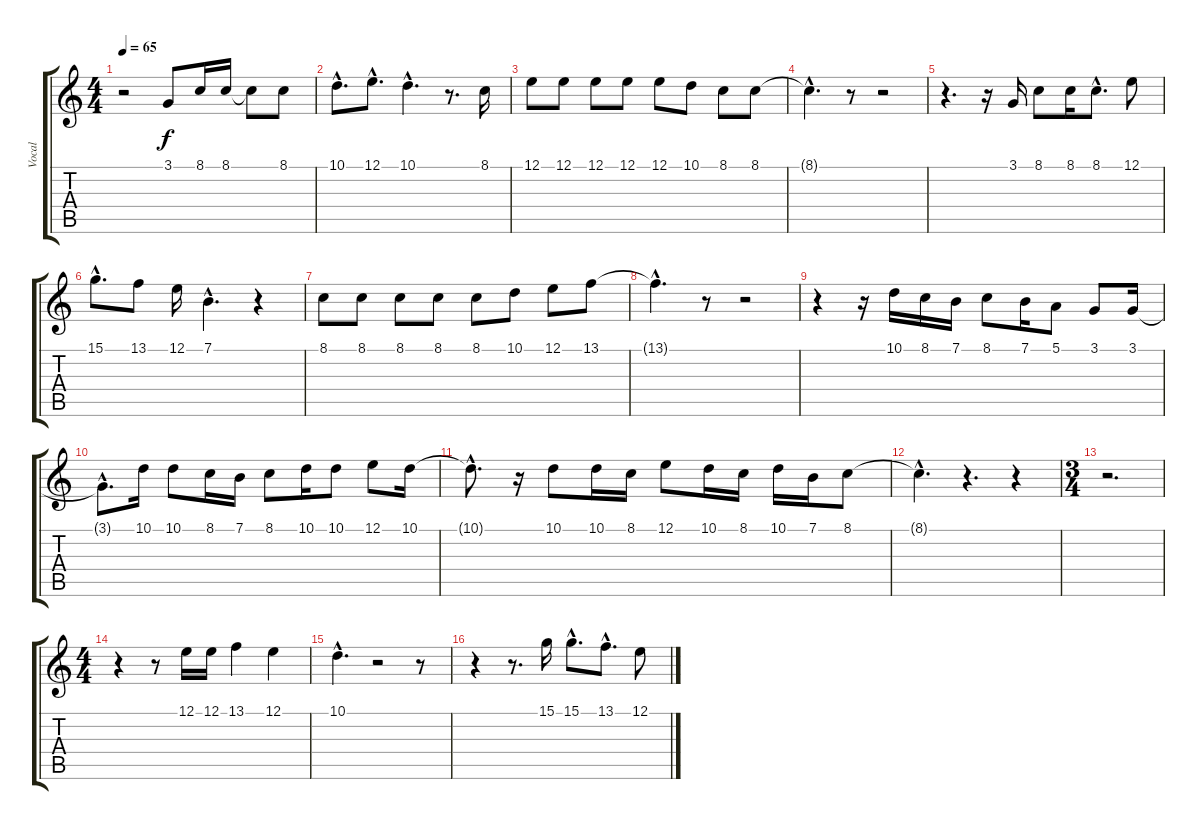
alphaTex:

\track ("Vocal" "Vocal") {instrument lead6voice}
\staff {score tabs}
\tuning (E4 B3 G3 D3 A2 E2) {hide}
\ts (4 4)
\tempo 65
\clef g2
\ks c
r.2{dy f} 3.1.8 8.1.16 8.1.16 8.1{t}.8 8.1.8 |
10.1{hac}.8{d} 12.1{hac}.8{d} 10.1{hac}.4{d} r.8{d} 8.1.16 |
12.1.8 12.1.8 12.1.8 12.1.8 12.1.8 10.1.8 8.1.8 8.1.8 |
8.1{hac t}.4{d} r.8 r.2 |
r.4{d} r.16 3.1.16 8.1.8 8.1.16 8.1{hac}.8{d} 12.1.8 |
15.1{hac}.8{d} 13.1.8 12.1.16 7.1{hac}.4{d} r.4 |
8.1.8 8.1.8 8.1.8 8.1.8 8.1.8 10.1.8 12.1.8 13.1.8 |
13.1{hac t}.4{d} r.8 r.2 |
r.4 r.16 10.1.16 8.1.16 7.1.16 8.1.8 7.1.16 5.1.8 3.1.8 3.1.16 |
3.1{hac t}.8{d} 10.1.16 10.1.8 8.1.16 7.1.16 8.1.8 10.1.16 10.1.8 12.1.8 10.1.16 |
10.1{hac t}.8{d} r.16 10.1.8 10.1.16 8.1.16 12.1.8 10.1.16 8.1.16 10.1.16 7.1.16 8.1.8 |
8.1{hac t}.4{d} r.4{d} r.4 |
\ts (3 4)
r.2{d} |
\ts (4 4)
r.4 r.8 12.1.16 12.1.16 13.1.4 12.1.4 |
10.1{hac}.4{d} r.2 r.8 |
r.4 r.8{d} 15.1.16 15.1{hac}.8{d} 13.1{hac}.8{d} 12.1.8
